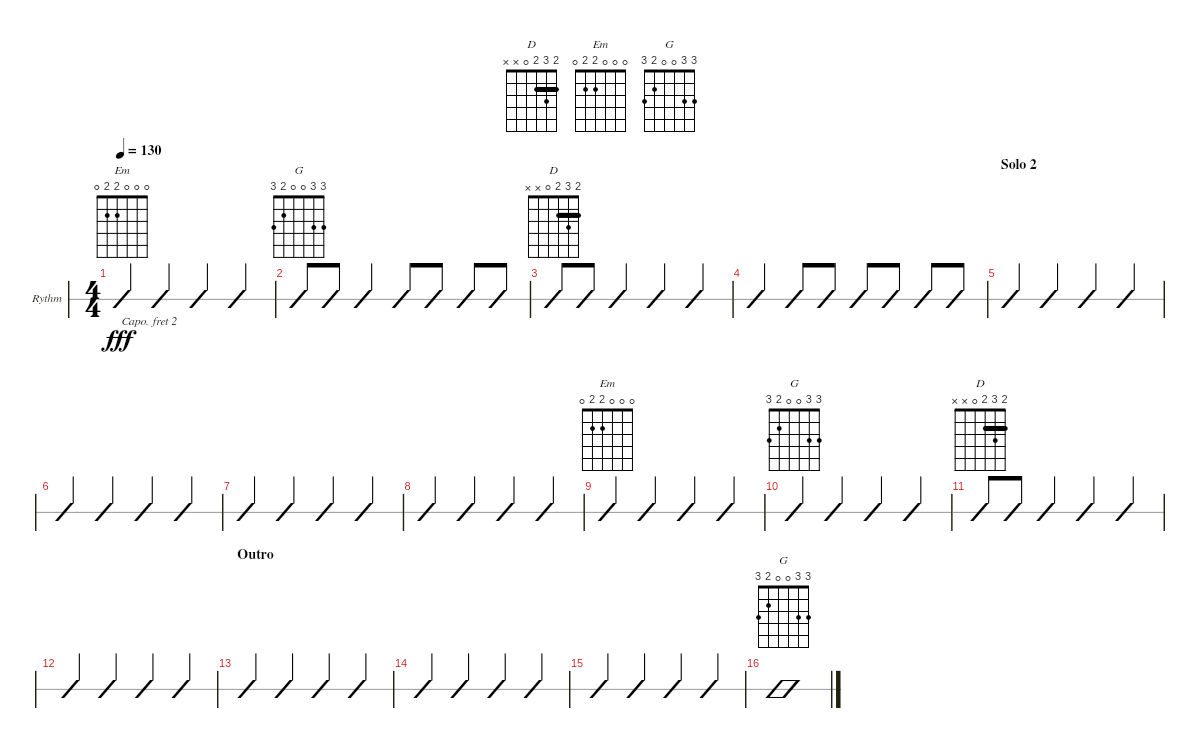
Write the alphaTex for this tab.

\defaultSystemsLayout 4
\bracketExtendMode groupsimilarinstruments
\firstSystemTrackNameOrientation horizontal
\otherSystemsTrackNameOrientation horizontal
\chordDiagramsInScore
\track ("Rythm Guitar" "Rythm") {instrument electricguitarclean}
\staff {slash}
\capo 2
\tuning (E4 B3 G3 D3 A2 E2)
\chord ("D" 2 3 2 0 x x) {barre 2}
\chord ("Em" 0 0 0 2 2 0)
\chord ("G" 3 3 0 0 2 3)
\ts (4 4)
\tempo 130
\clef g2
\scale
0.218182
\ks e
(0.1{lr} 0.2{lr} 0.3{lr} 2.4 2.5 0.6).4{ch "Em" dy fff} (0.1{lr} 0.2{lr} 0.3{lr} 2.4 2.5 0.6).4 (0.1{lr} 0.2{lr} 0.3{lr} 2.4 2.5 0.6).4 (0.1{lr} 0.2{lr} 0.3{lr} 2.4 2.5 0.6).4 |
\scale
0.272727 (3.1{lr} 3.2{lr} 0.3{lr} 0.4 2.5 3.6).8{ch "G"} (3.1{lr} 3.2{lr} 0.3{lr} 0.4 2.5 3.6).8 (3.1{lr} 3.2{lr} 0.3{lr} 0.4 2.5 3.6).4 (3.1{lr} 3.2{lr} 0.3{lr} 0.4 2.5 3.6).8 (3.1{lr} 3.2{lr} 0.3{lr} 0.4 2.5 3.6).8 (3.1{lr} 3.2{lr} 0.3{lr} 0.4 2.5 3.6).8 (3.1{lr} 3.2{lr} 0.3{lr} 0.4 2.5 3.6).8 |
\scale
0.236364 (2.1{lr} 3.2{lr} 2.3{lr} 0.4).8{ch "D"} (2.1{lr} 3.2{lr} 2.3{lr} 0.4).8 (2.1{lr} 3.2{lr} 2.3{lr} 0.4).4 (2.1{lr} 3.2{lr} 2.3{lr} 0.4).4 (2.1{lr} 3.2{lr} 2.3{lr} 0.4).4 |
\scale
0.272727 (2.1{lr} 3.2{lr} 2.3{lr} 0.4).4 (2.1{lr} 3.2{lr} 2.3{lr} 0.4).8 (2.1{lr} 3.2{lr} 2.3{lr} 0.4).8 (2.1{lr} 3.2{lr} 2.3{lr} 0.4).8 (2.1{lr} 3.2{lr} 2.3{lr} 0.4).8 (2.1{lr} 3.2{lr} 2.3{lr} 0.4).8 (2.1{lr} 3.2{lr} 2.3{lr} 0.4).8 |
\section ("" "Solo 2")
\scale
0.25 (2.1{lr} 3.2{lr} 2.3{lr} 0.4).4 (2.1{lr} 3.2{lr} 2.3{lr} 0.4).4 (2.1{lr} 3.2{lr} 2.3{lr} 0.4).4 (2.1{lr} 3.2{lr} 2.3{lr} 0.4).4 |
\scale
0.25 (2.1{lr} 3.2{lr} 2.3{lr} 0.4).4 (2.1{lr} 3.2{lr} 2.3{lr} 0.4).4 (2.1{lr} 3.2{lr} 2.3{lr} 0.4).4 (2.1{lr} 3.2{lr} 2.3{lr} 0.4).4 |
\scale
0.25 (2.1{lr} 3.2{lr} 2.3{lr} 0.4).4 (2.1{lr} 3.2{lr} 2.3{lr} 0.4).4 (2.1{lr} 3.2{lr} 2.3{lr} 0.4).4 (2.1{lr} 3.2{lr} 2.3{lr} 0.4).4 |
\scale
0.25 (2.1{lr} 3.2{lr} 2.3{lr} 0.4).4 (2.1{lr} 3.2{lr} 2.3{lr} 0.4).4 (2.1{lr} 3.2{lr} 2.3{lr} 0.4).4 (2.1{lr} 3.2{lr} 2.3{lr} 0.4).4 |
\scale
0.244898 (0.1{lr} 0.2{lr} 0.3{lr} 2.4 2.5 0.6).4{ch "Em"} (0.1{lr} 0.2{lr} 0.3{lr} 2.4 2.5 0.6).4 (0.1{lr} 0.2{lr} 0.3{lr} 2.4 2.5 0.6).4 (0.1{lr} 0.2{lr} 0.3{lr} 2.4 2.5 0.6).4 |
\scale
0.244898 (3.1{lr} 3.2{lr} 0.3{lr} 0.4 2.5 3.6).4{ch "G"} (3.1{lr} 3.2{lr} 0.3{lr} 0.4 2.5 3.6).4 (3.1{lr} 3.2{lr} 0.3{lr} 0.4 2.5 3.6).4 (3.1{lr} 3.2{lr} 0.3{lr} 0.4 2.5 3.6).4 |
\scale
0.265306 (2.1{lr} 3.2{lr} 2.3{lr} 0.4).8{ch "D"} (2.1{lr} 3.2{lr} 2.3{lr} 0.4).8 (2.1{lr} 3.2{lr} 2.3{lr} 0.4).4 (2.1{lr} 3.2{lr} 2.3{lr} 0.4).4 (2.1{lr} 3.2{lr} 2.3{lr} 0.4).4 |
\scale
0.244898 (2.1{lr} 3.2{lr} 2.3{lr} 0.4).4 (2.1{lr} 3.2{lr} 2.3{lr} 0.4).4 (2.1{lr} 3.2{lr} 2.3{lr} 0.4).4 (2.1{lr} 3.2{lr} 2.3{lr} 0.4).4 |
\section ("" "Outro")
\scale
0.287081 (2.1{lr} 3.2{lr} 2.3{lr} 0.4).4 (2.1{lr} 3.2{lr} 2.3{lr} 0.4).4 (2.1{lr} 3.2{lr} 2.3{lr} 0.4).4 (2.1{lr} 3.2{lr} 2.3{lr} 0.4).4 |
\scale
0.287081 (2.1{lr} 3.2{lr} 2.3{lr} 0.4).4 (2.1{lr} 3.2{lr} 2.3{lr} 0.4).4 (2.1{lr} 3.2{lr} 2.3{lr} 0.4).4 (2.1{lr} 3.2{lr} 2.3{lr} 0.4).4 |
\scale
0.287081 (2.1{lr} 3.2{lr} 2.3{lr} 0.4).4 (2.1{lr} 3.2{lr} 2.3{lr} 0.4).4 (2.1{lr} 3.2{lr} 2.3{lr} 0.4).4 (2.1{lr} 3.2{lr} 2.3{lr} 0.4).4 |
\scale
0.138756 (3.1{lr} 3.2{lr} 0.3{lr} 0.4 2.5 3.6).1{ch "G"}
